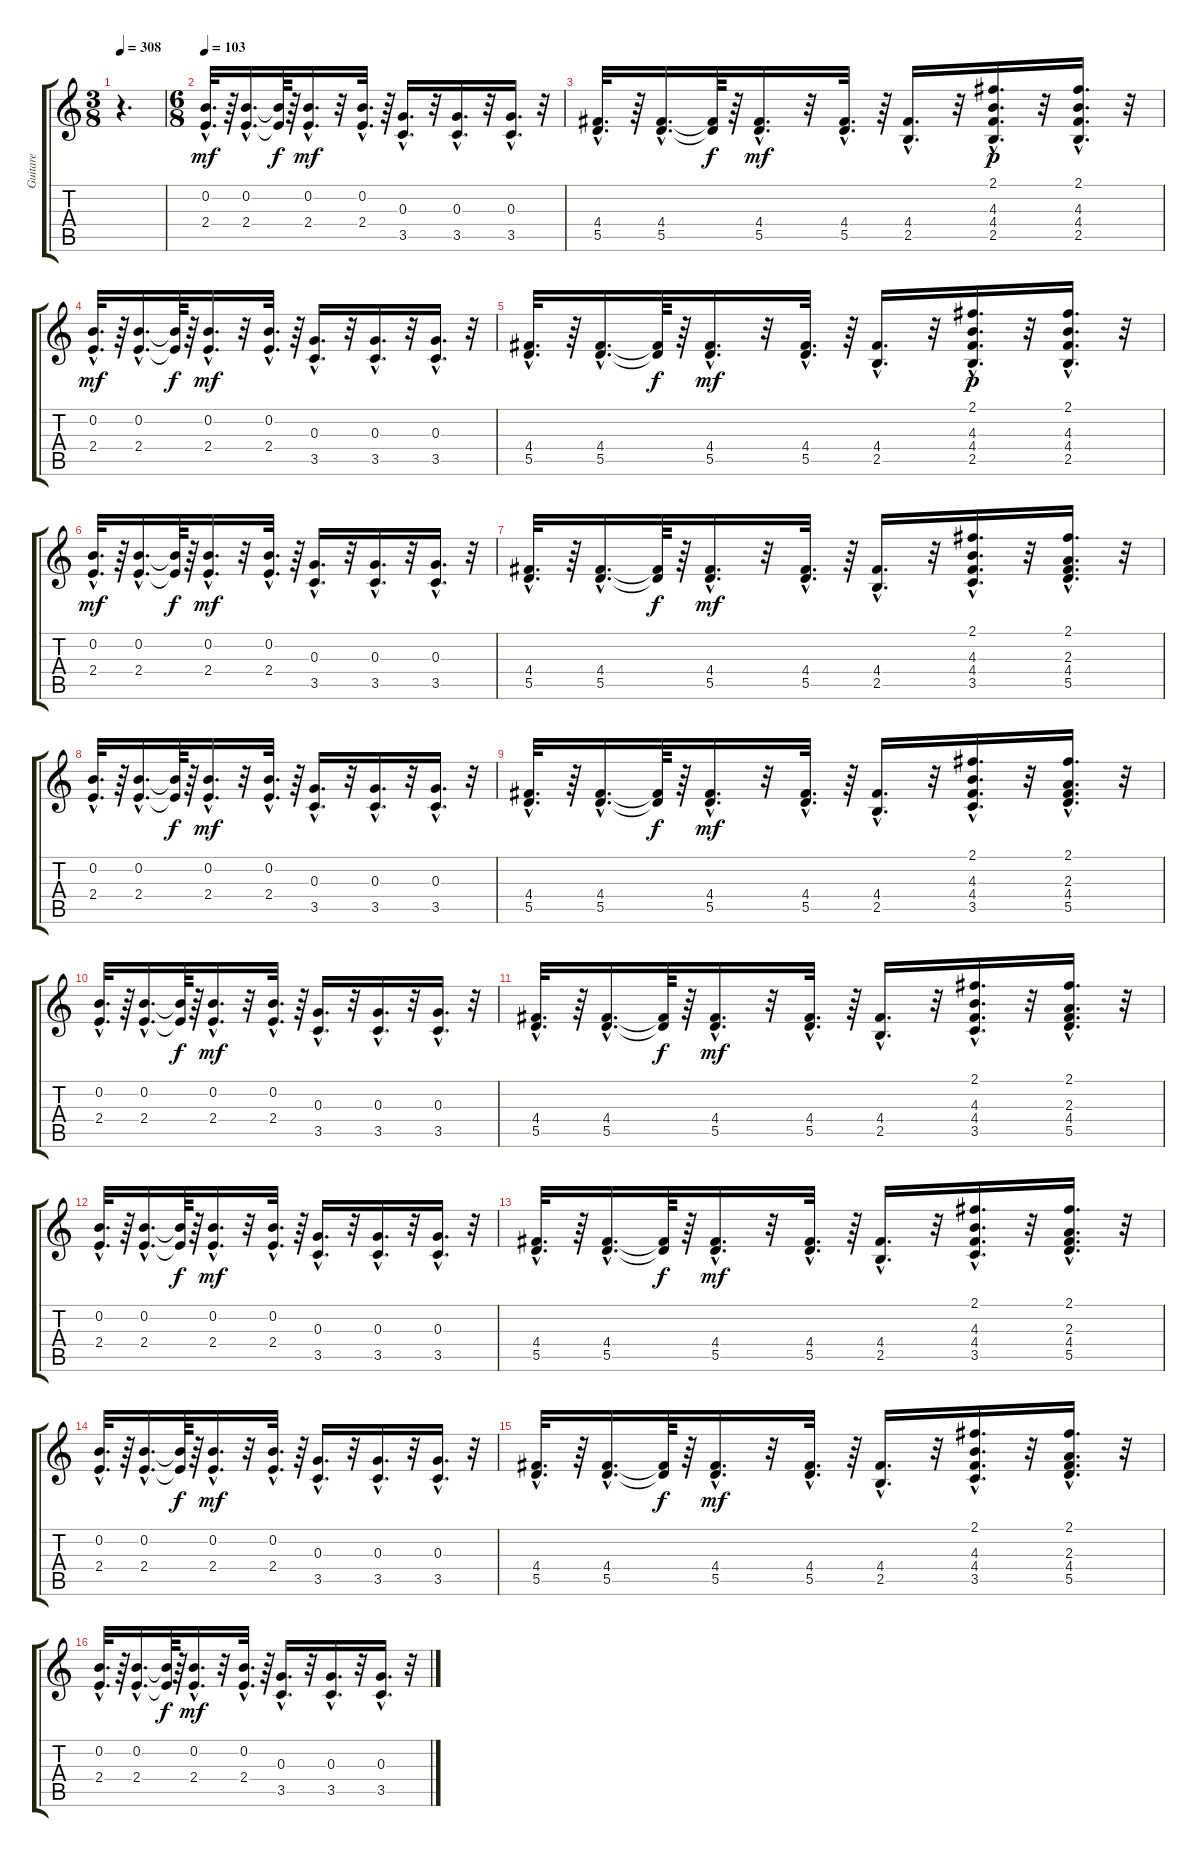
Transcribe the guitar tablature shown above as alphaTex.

\track ("Guitare" "Guitare") {instrument acousticguitarnylon}
\staff {score tabs}
\tuning (E4 B3 G3 D3 A2 E2) {hide}
\ts (3 8)
\tempo 308
\clef g2
\ks c
r.4{d dy mf instrument acousticguitarnylon} |
\ts (6 8)
\tempo 103
(0.2{hac} 2.4{hac}).32{d} r.64 (0.2{hac} 2.4{hac}).16{d} (0.2{t} 2.4{t}).64{dy f} r.64 (0.2{hac} 2.4{hac}).16{d dy mf} r.32 (0.2{hac} 2.4{hac}).32{d} r.64 (0.3{hac} 3.5{hac}).16{d} r.32 (0.3{hac} 3.5{hac}).16{d} r.32 (0.3{hac} 3.5{hac}).16{d} r.32 |
(4.4{hac} 5.5{hac}).32{d} r.64 (4.4{hac} 5.5{hac}).16{d} (4.4{t} 5.5{t}).64{dy f} r.64 (4.4{hac} 5.5{hac}).16{d dy mf} r.32 (4.4{hac} 5.5{hac}).32{d} r.64 (4.4{hac} 2.5{hac}).16{d} r.32 (2.1{hac} 4.3{hac} 4.4{hac} 2.5{hac}).16{d dy p} r.32 (2.1{hac} 4.3{hac} 4.4{hac} 2.5{hac}).16{d} r.32 |
(0.2{hac} 2.4{hac}).32{d dy mf} r.64 (0.2{hac} 2.4{hac}).16{d} (0.2{t} 2.4{t}).64{dy f} r.64 (0.2{hac} 2.4{hac}).16{d dy mf} r.32 (0.2{hac} 2.4{hac}).32{d} r.64 (0.3{hac} 3.5{hac}).16{d} r.32 (0.3{hac} 3.5{hac}).16{d} r.32 (0.3{hac} 3.5{hac}).16{d} r.32 |
(4.4{hac} 5.5{hac}).32{d} r.64 (4.4{hac} 5.5{hac}).16{d} (4.4{t} 5.5{t}).64{dy f} r.64 (4.4{hac} 5.5{hac}).16{d dy mf} r.32 (4.4{hac} 5.5{hac}).32{d} r.64 (4.4{hac} 2.5{hac}).16{d} r.32 (2.1{hac} 4.3{hac} 4.4{hac} 2.5{hac}).16{d dy p} r.32 (2.1{hac} 4.3{hac} 4.4{hac} 2.5{hac}).16{d} r.32 |
(0.2{hac} 2.4{hac}).32{d dy mf} r.64 (0.2{hac} 2.4{hac}).16{d} (0.2{t} 2.4{t}).64{dy f} r.64 (0.2{hac} 2.4{hac}).16{d dy mf} r.32 (0.2{hac} 2.4{hac}).32{d} r.64 (0.3{hac} 3.5{hac}).16{d} r.32 (0.3{hac} 3.5{hac}).16{d} r.32 (0.3{hac} 3.5{hac}).16{d} r.32 |
(4.4{hac} 5.5{hac}).32{d} r.64 (4.4{hac} 5.5{hac}).16{d} (4.4{t} 5.5{t}).64{dy f} r.64 (4.4{hac} 5.5{hac}).16{d dy mf} r.32 (4.4{hac} 5.5{hac}).32{d} r.64 (4.4{hac} 2.5{hac}).16{d} r.32 (2.1{hac} 4.3{hac} 4.4{hac} 3.5{hac}).16{d} r.32 (2.1{hac} 2.3{hac} 4.4{hac} 5.5{hac}).16{d} r.32 |
(0.2{hac} 2.4{hac}).32{d} r.64 (0.2{hac} 2.4{hac}).16{d} (0.2{t} 2.4{t}).64{dy f} r.64 (0.2{hac} 2.4{hac}).16{d dy mf} r.32 (0.2{hac} 2.4{hac}).32{d} r.64 (0.3{hac} 3.5{hac}).16{d} r.32 (0.3{hac} 3.5{hac}).16{d} r.32 (0.3{hac} 3.5{hac}).16{d} r.32 |
(4.4{hac} 5.5{hac}).32{d} r.64 (4.4{hac} 5.5{hac}).16{d} (4.4{t} 5.5{t}).64{dy f} r.64 (4.4{hac} 5.5{hac}).16{d dy mf} r.32 (4.4{hac} 5.5{hac}).32{d} r.64 (4.4{hac} 2.5{hac}).16{d} r.32 (2.1{hac} 4.3{hac} 4.4{hac} 3.5{hac}).16{d} r.32 (2.1{hac} 2.3{hac} 4.4{hac} 5.5{hac}).16{d} r.32 |
(0.2{hac} 2.4{hac}).32{d} r.64 (0.2{hac} 2.4{hac}).16{d} (0.2{t} 2.4{t}).64{dy f} r.64 (0.2{hac} 2.4{hac}).16{d dy mf} r.32 (0.2{hac} 2.4{hac}).32{d} r.64 (0.3{hac} 3.5{hac}).16{d} r.32 (0.3{hac} 3.5{hac}).16{d} r.32 (0.3{hac} 3.5{hac}).16{d} r.32 |
(4.4{hac} 5.5{hac}).32{d} r.64 (4.4{hac} 5.5{hac}).16{d} (4.4{t} 5.5{t}).64{dy f} r.64 (4.4{hac} 5.5{hac}).16{d dy mf} r.32 (4.4{hac} 5.5{hac}).32{d} r.64 (4.4{hac} 2.5{hac}).16{d} r.32 (2.1{hac} 4.3{hac} 4.4{hac} 3.5{hac}).16{d} r.32 (2.1{hac} 2.3{hac} 4.4{hac} 5.5{hac}).16{d} r.32 |
(0.2{hac} 2.4{hac}).32{d} r.64 (0.2{hac} 2.4{hac}).16{d} (0.2{t} 2.4{t}).64{dy f} r.64 (0.2{hac} 2.4{hac}).16{d dy mf} r.32 (0.2{hac} 2.4{hac}).32{d} r.64 (0.3{hac} 3.5{hac}).16{d} r.32 (0.3{hac} 3.5{hac}).16{d} r.32 (0.3{hac} 3.5{hac}).16{d} r.32 |
(4.4{hac} 5.5{hac}).32{d} r.64 (4.4{hac} 5.5{hac}).16{d} (4.4{t} 5.5{t}).64{dy f} r.64 (4.4{hac} 5.5{hac}).16{d dy mf} r.32 (4.4{hac} 5.5{hac}).32{d} r.64 (4.4{hac} 2.5{hac}).16{d} r.32 (2.1{hac} 4.3{hac} 4.4{hac} 3.5{hac}).16{d} r.32 (2.1{hac} 2.3{hac} 4.4{hac} 5.5{hac}).16{d} r.32 |
(0.2{hac} 2.4{hac}).32{d} r.64 (0.2{hac} 2.4{hac}).16{d} (0.2{t} 2.4{t}).64{dy f} r.64 (0.2{hac} 2.4{hac}).16{d dy mf} r.32 (0.2{hac} 2.4{hac}).32{d} r.64 (0.3{hac} 3.5{hac}).16{d} r.32 (0.3{hac} 3.5{hac}).16{d} r.32 (0.3{hac} 3.5{hac}).16{d} r.32 |
(4.4{hac} 5.5{hac}).32{d} r.64 (4.4{hac} 5.5{hac}).16{d} (4.4{t} 5.5{t}).64{dy f} r.64 (4.4{hac} 5.5{hac}).16{d dy mf} r.32 (4.4{hac} 5.5{hac}).32{d} r.64 (4.4{hac} 2.5{hac}).16{d} r.32 (2.1{hac} 4.3{hac} 4.4{hac} 3.5{hac}).16{d} r.32 (2.1{hac} 2.3{hac} 4.4{hac} 5.5{hac}).16{d} r.32 |
(0.2{hac} 2.4{hac}).32{d} r.64 (0.2{hac} 2.4{hac}).16{d} (0.2{t} 2.4{t}).64{dy f} r.64 (0.2{hac} 2.4{hac}).16{d dy mf} r.32 (0.2{hac} 2.4{hac}).32{d} r.64 (0.3{hac} 3.5{hac}).16{d} r.32 (0.3{hac} 3.5{hac}).16{d} r.32 (0.3{hac} 3.5{hac}).16{d} r.32
